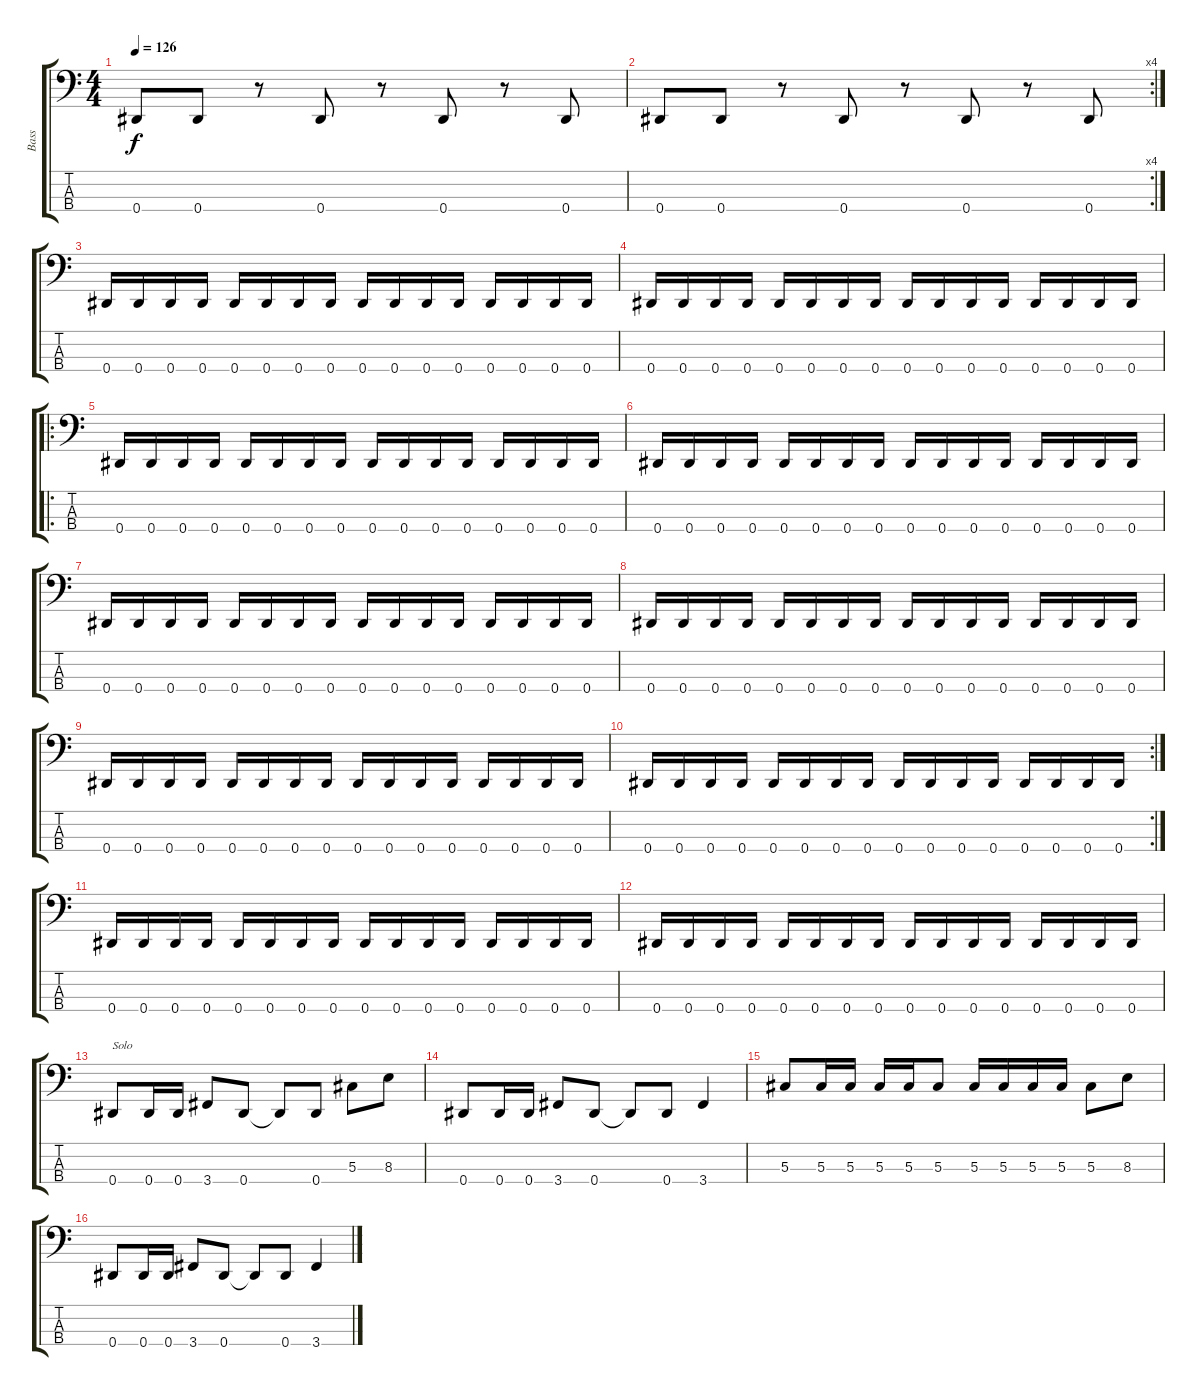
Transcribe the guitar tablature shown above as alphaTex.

\track ("Bass" "Bass") {instrument electricbassfinger}
\staff {score tabs}
\tuning (Gb2 Db2 Ab1 Eb1) {hide}
\ts (4 4)
\tempo 126
\clef f4
\ks c
0.4.8{dy f} 0.4.8 r.8 0.4.8 r.8 0.4.8 r.8 0.4.8 |
\rc 4
0.4.8 0.4.8 r.8 0.4.8 r.8 0.4.8 r.8 0.4.8 |
0.4.16 0.4.16 0.4.16 0.4.16 0.4.16 0.4.16 0.4.16 0.4.16 0.4.16 0.4.16 0.4.16 0.4.16 0.4.16 0.4.16 0.4.16 0.4.16 |
0.4.16 0.4.16 0.4.16 0.4.16 0.4.16 0.4.16 0.4.16 0.4.16 0.4.16 0.4.16 0.4.16 0.4.16 0.4.16 0.4.16 0.4.16 0.4.16 |
\ro
0.4.16 0.4.16 0.4.16 0.4.16 0.4.16 0.4.16 0.4.16 0.4.16 0.4.16 0.4.16 0.4.16 0.4.16 0.4.16 0.4.16 0.4.16 0.4.16 |
0.4.16 0.4.16 0.4.16 0.4.16 0.4.16 0.4.16 0.4.16 0.4.16 0.4.16 0.4.16 0.4.16 0.4.16 0.4.16 0.4.16 0.4.16 0.4.16 |
0.4.16 0.4.16 0.4.16 0.4.16 0.4.16 0.4.16 0.4.16 0.4.16 0.4.16 0.4.16 0.4.16 0.4.16 0.4.16 0.4.16 0.4.16 0.4.16 |
0.4.16 0.4.16 0.4.16 0.4.16 0.4.16 0.4.16 0.4.16 0.4.16 0.4.16 0.4.16 0.4.16 0.4.16 0.4.16 0.4.16 0.4.16 0.4.16 |
0.4.16 0.4.16 0.4.16 0.4.16 0.4.16 0.4.16 0.4.16 0.4.16 0.4.16 0.4.16 0.4.16 0.4.16 0.4.16 0.4.16 0.4.16 0.4.16 |
\rc 2
0.4.16 0.4.16 0.4.16 0.4.16 0.4.16 0.4.16 0.4.16 0.4.16 0.4.16 0.4.16 0.4.16 0.4.16 0.4.16 0.4.16 0.4.16 0.4.16 |
0.4.16 0.4.16 0.4.16 0.4.16 0.4.16 0.4.16 0.4.16 0.4.16 0.4.16 0.4.16 0.4.16 0.4.16 0.4.16 0.4.16 0.4.16 0.4.16 |
0.4.16 0.4.16 0.4.16 0.4.16 0.4.16 0.4.16 0.4.16 0.4.16 0.4.16 0.4.16 0.4.16 0.4.16 0.4.16 0.4.16 0.4.16 0.4.16 |
0.4.8{txt "Solo"} 0.4.16 0.4.16 3.4.8 0.4.8 0.4{t}.8 0.4.8 5.3.8 8.3.8 |
0.4.8 0.4.16 0.4.16 3.4.8 0.4.8 0.4{t}.8 0.4.8 3.4.4 |
5.3.8 5.3.16 5.3.16 5.3.16 5.3.16 5.3.8 5.3.16 5.3.16 5.3.16 5.3.16 5.3.8 8.3.8 |
0.4.8 0.4.16 0.4.16 3.4.8 0.4.8 0.4{t}.8 0.4.8 3.4.4
